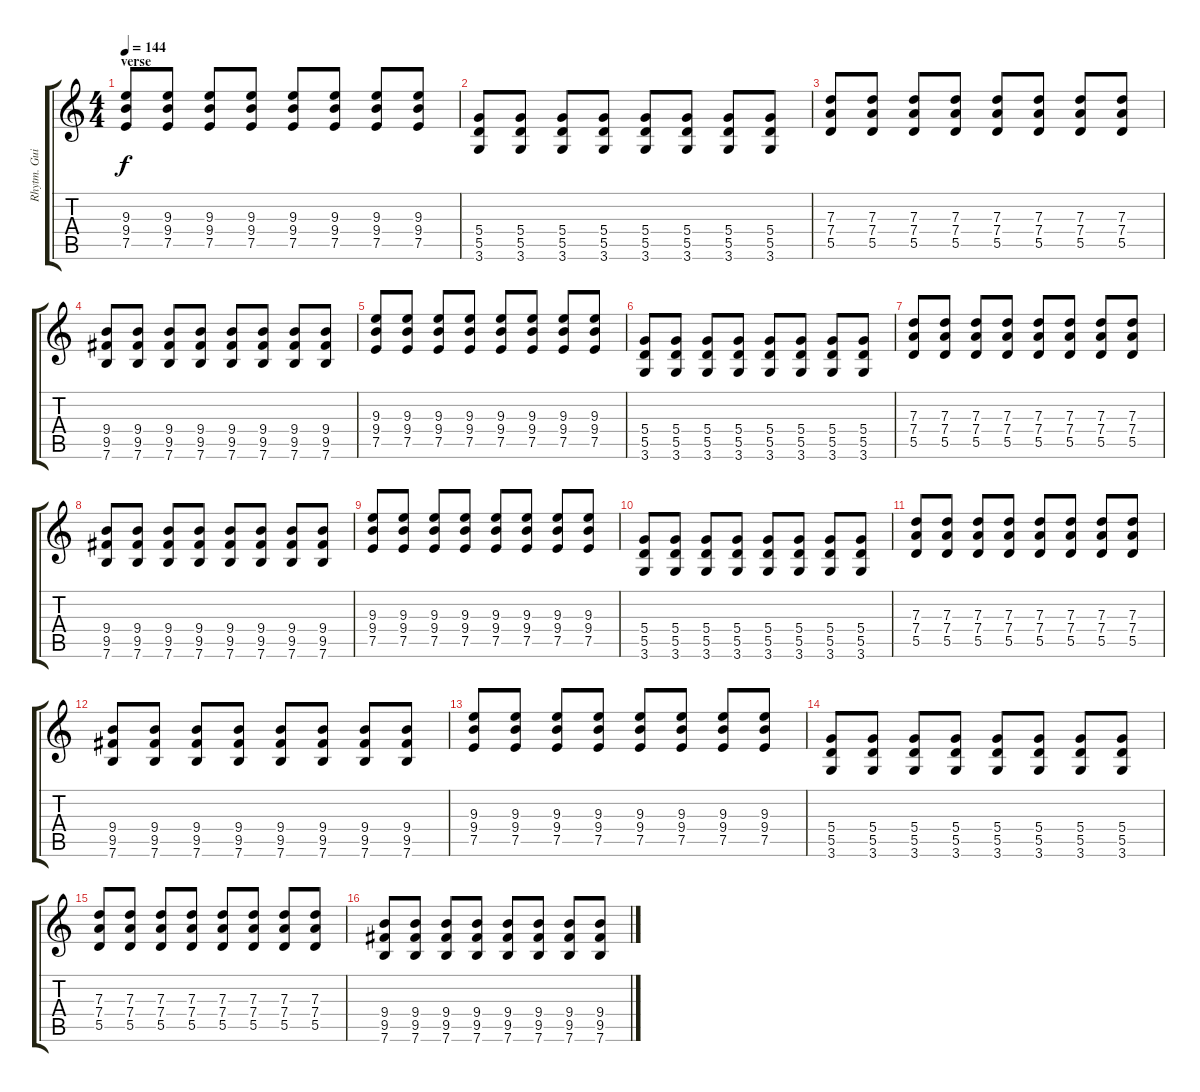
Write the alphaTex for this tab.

\track ("Rhytm. Guitar" "Rhytm. Gui") {instrument distortionguitar}
\staff {score tabs}
\tuning (E4 B3 G3 D3 A2 E2) {hide}
\ts (4 4)
\section ("" "verse")
\tempo 144
\clef g2
\ks c
(9.3 9.4 7.5).8{dy f instrument electricguitarmuted} (9.3 9.4 7.5).8 (9.3 9.4 7.5).8 (9.3 9.4 7.5).8 (9.3 9.4 7.5).8 (9.3 9.4 7.5).8 (9.3 9.4 7.5).8 (9.3 9.4 7.5).8 |
(5.4 5.5 3.6).8 (5.4 5.5 3.6).8 (5.4 5.5 3.6).8 (5.4 5.5 3.6).8 (5.4 5.5 3.6).8 (5.4 5.5 3.6).8 (5.4 5.5 3.6).8 (5.4 5.5 3.6).8 |
(7.3 7.4 5.5).8 (7.3 7.4 5.5).8 (7.3 7.4 5.5).8 (7.3 7.4 5.5).8 (7.3 7.4 5.5).8 (7.3 7.4 5.5).8 (7.3 7.4 5.5).8 (7.3 7.4 5.5).8 |
(9.4 9.5 7.6).8 (9.4 9.5 7.6).8 (9.4 9.5 7.6).8 (9.4 9.5 7.6).8 (9.4 9.5 7.6).8 (9.4 9.5 7.6).8 (9.4 9.5 7.6).8 (9.4 9.5 7.6).8 |
(9.3 9.4 7.5).8 (9.3 9.4 7.5).8 (9.3 9.4 7.5).8 (9.3 9.4 7.5).8 (9.3 9.4 7.5).8 (9.3 9.4 7.5).8 (9.3 9.4 7.5).8 (9.3 9.4 7.5).8 |
(5.4 5.5 3.6).8 (5.4 5.5 3.6).8 (5.4 5.5 3.6).8 (5.4 5.5 3.6).8 (5.4 5.5 3.6).8 (5.4 5.5 3.6).8 (5.4 5.5 3.6).8 (5.4 5.5 3.6).8 |
(7.3 7.4 5.5).8 (7.3 7.4 5.5).8 (7.3 7.4 5.5).8 (7.3 7.4 5.5).8 (7.3 7.4 5.5).8 (7.3 7.4 5.5).8 (7.3 7.4 5.5).8 (7.3 7.4 5.5).8 |
(9.4 9.5 7.6).8 (9.4 9.5 7.6).8 (9.4 9.5 7.6).8 (9.4 9.5 7.6).8 (9.4 9.5 7.6).8 (9.4 9.5 7.6).8 (9.4 9.5 7.6).8 (9.4 9.5 7.6).8 |
(9.3 9.4 7.5).8{instrument overdrivenguitar} (9.3 9.4 7.5).8 (9.3 9.4 7.5).8 (9.3 9.4 7.5).8 (9.3 9.4 7.5).8 (9.3 9.4 7.5).8 (9.3 9.4 7.5).8 (9.3 9.4 7.5).8 |
(5.4 5.5 3.6).8 (5.4 5.5 3.6).8 (5.4 5.5 3.6).8 (5.4 5.5 3.6).8 (5.4 5.5 3.6).8 (5.4 5.5 3.6).8 (5.4 5.5 3.6).8 (5.4 5.5 3.6).8 |
(7.3 7.4 5.5).8 (7.3 7.4 5.5).8 (7.3 7.4 5.5).8 (7.3 7.4 5.5).8 (7.3 7.4 5.5).8 (7.3 7.4 5.5).8 (7.3 7.4 5.5).8 (7.3 7.4 5.5).8 |
(9.4 9.5 7.6).8 (9.4 9.5 7.6).8 (9.4 9.5 7.6).8 (9.4 9.5 7.6).8 (9.4 9.5 7.6).8 (9.4 9.5 7.6).8 (9.4 9.5 7.6).8 (9.4 9.5 7.6).8 |
(9.3 9.4 7.5).8 (9.3 9.4 7.5).8 (9.3 9.4 7.5).8 (9.3 9.4 7.5).8 (9.3 9.4 7.5).8 (9.3 9.4 7.5).8 (9.3 9.4 7.5).8 (9.3 9.4 7.5).8 |
(5.4 5.5 3.6).8 (5.4 5.5 3.6).8 (5.4 5.5 3.6).8 (5.4 5.5 3.6).8 (5.4 5.5 3.6).8 (5.4 5.5 3.6).8 (5.4 5.5 3.6).8 (5.4 5.5 3.6).8 |
(7.3 7.4 5.5).8 (7.3 7.4 5.5).8 (7.3 7.4 5.5).8 (7.3 7.4 5.5).8 (7.3 7.4 5.5).8 (7.3 7.4 5.5).8 (7.3 7.4 5.5).8 (7.3 7.4 5.5).8 |
(9.4 9.5 7.6).8 (9.4 9.5 7.6).8 (9.4 9.5 7.6).8 (9.4 9.5 7.6).8 (9.4 9.5 7.6).8 (9.4 9.5 7.6).8 (9.4 9.5 7.6).8 (9.4 9.5 7.6).8
